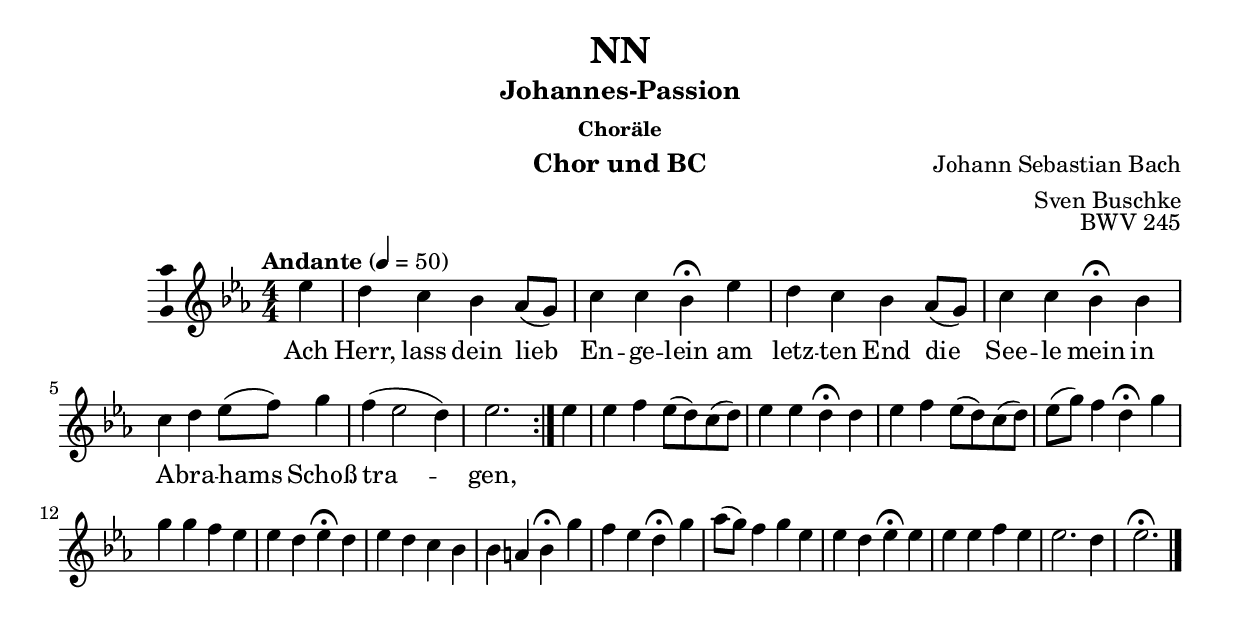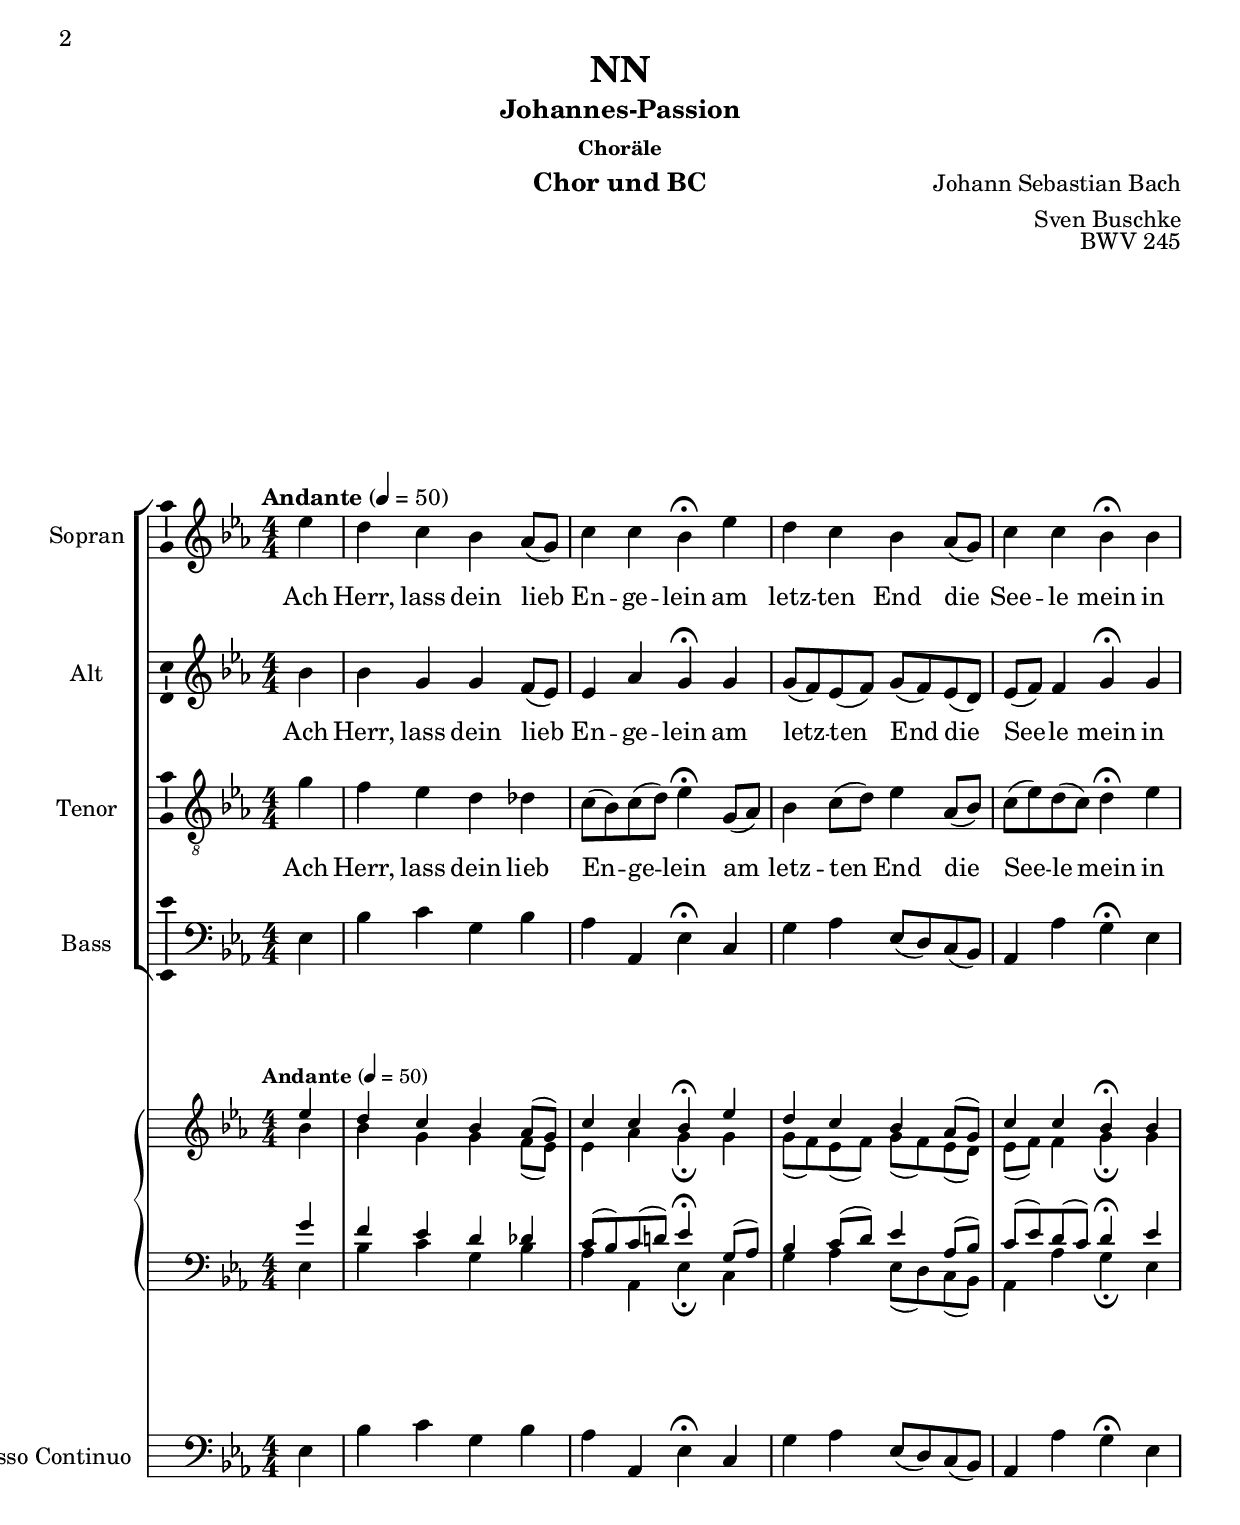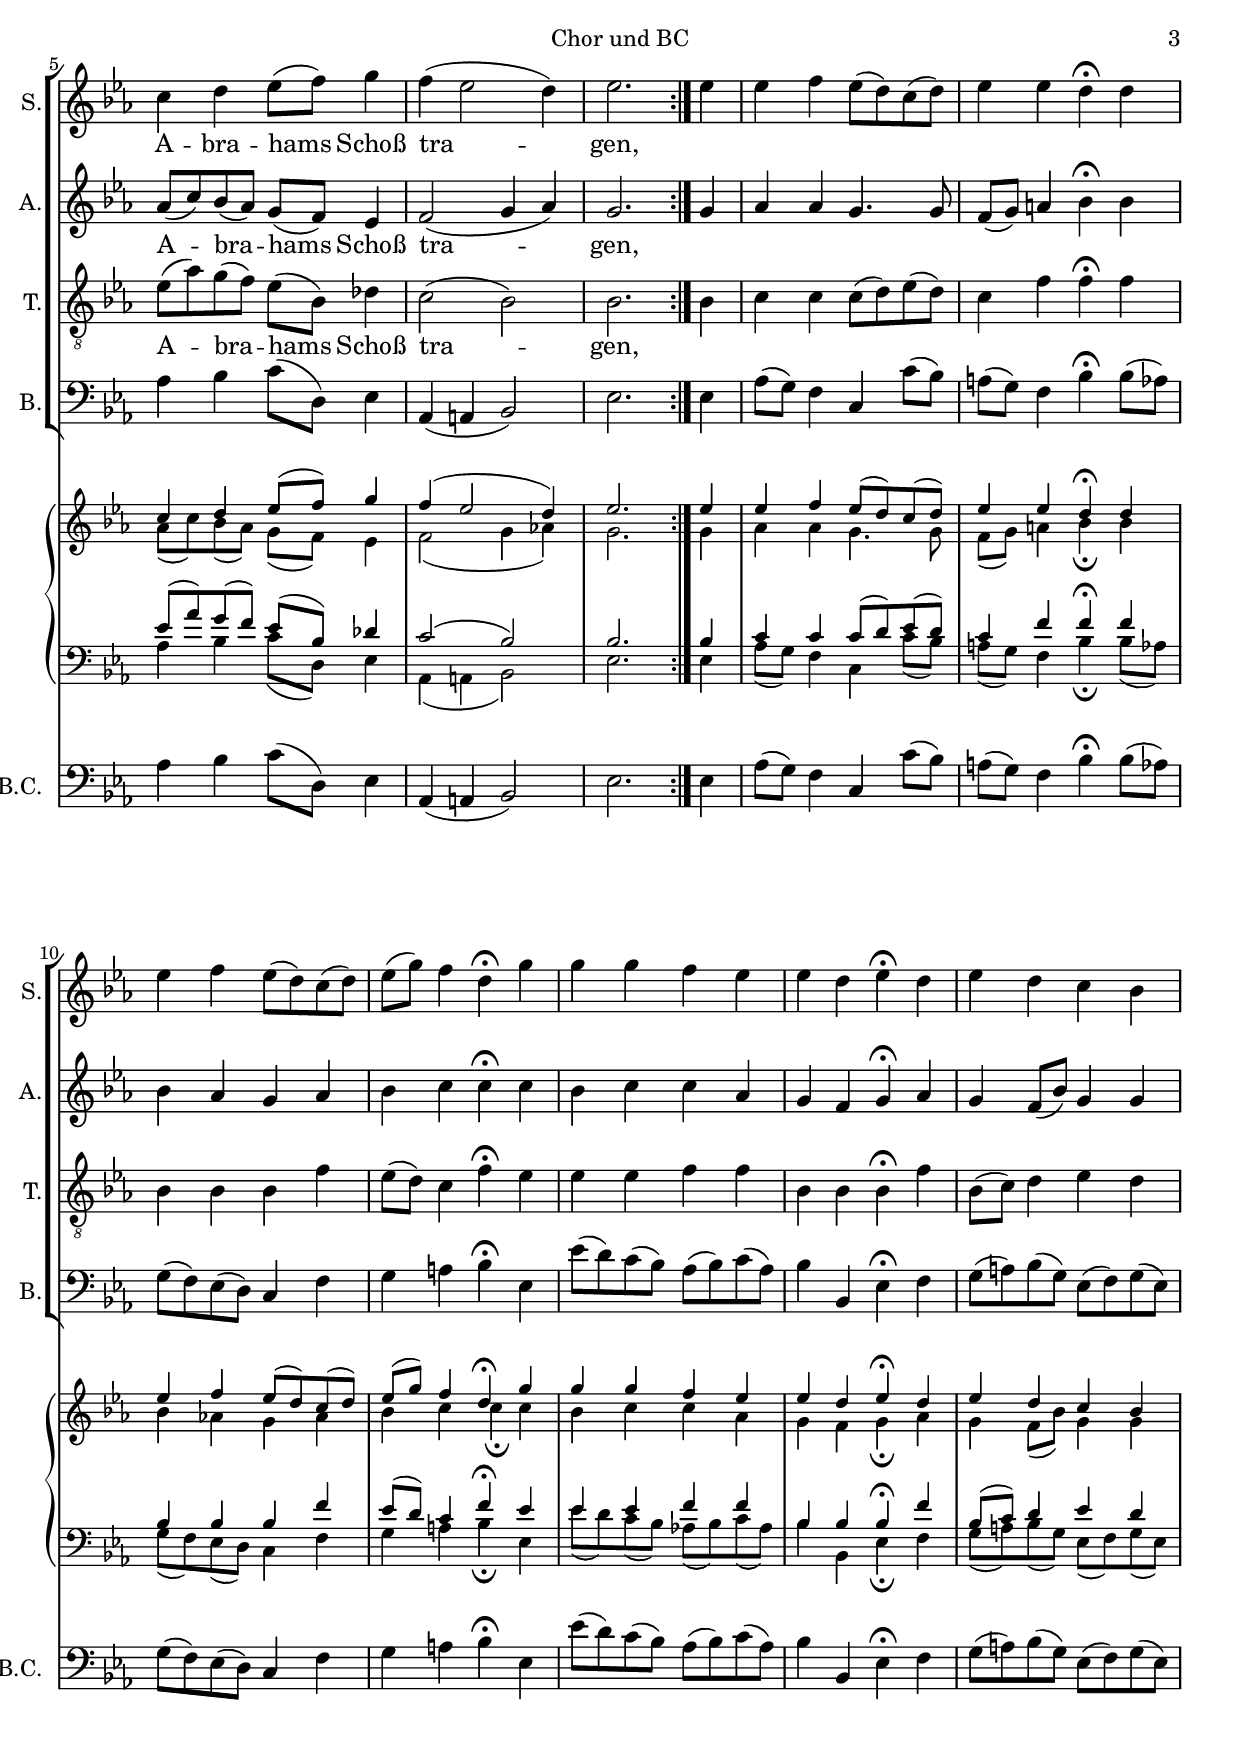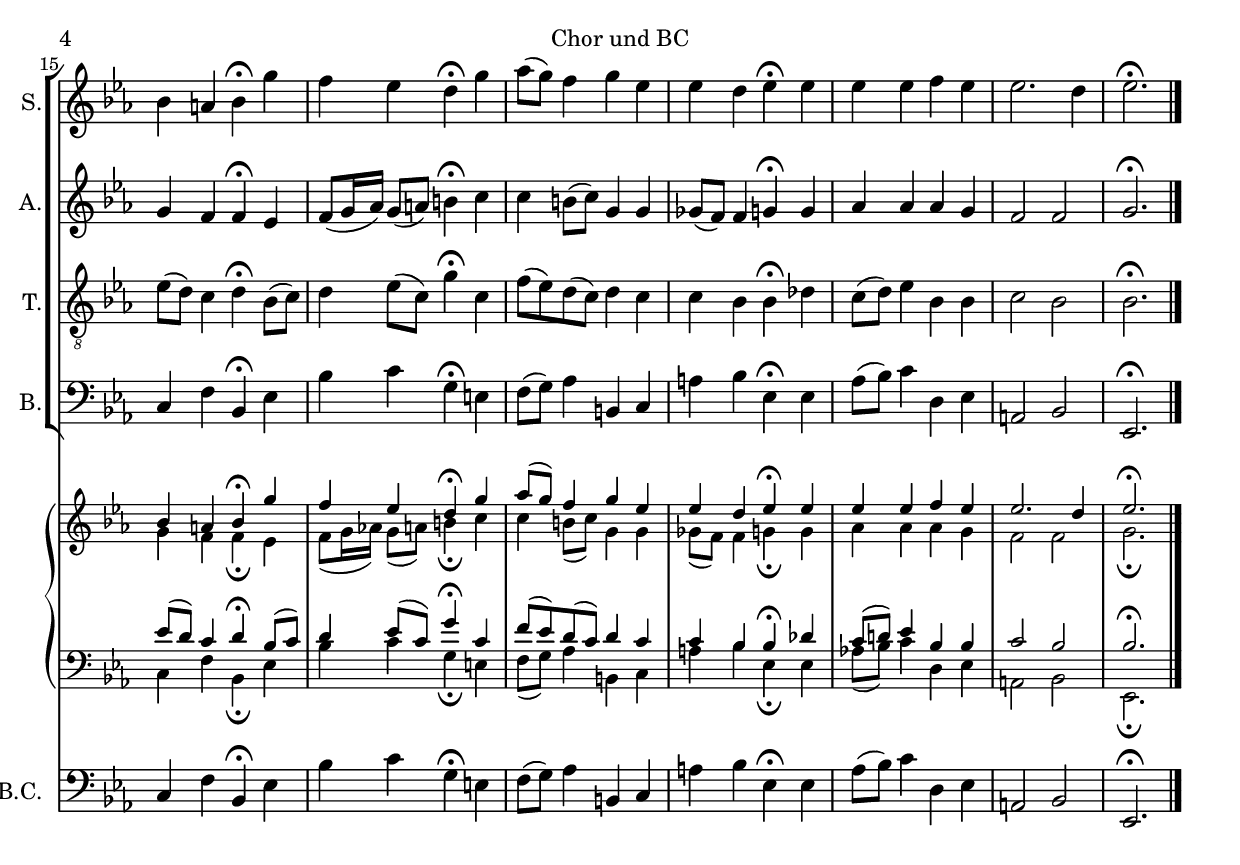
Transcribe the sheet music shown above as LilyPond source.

\version "2.24.3"
\language "english"

\header {
  dedication = ""
  title = "NN"
  subtitle = "Johannes-Passion"
  subsubtitle = "Choräle"
  instrument = "Chor und BC"
  composer = "Johann Sebastian Bach"
  arranger = "Sven Buschke"
  poet = ""
  meter = ""
  piece = ""
  opus = "BWV 245"
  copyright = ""
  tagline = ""
}

\paper {
  #(set-paper-size "a4")
}

global = {
  \key c \major
  \numericTimeSignature
  \time 4/4
  \tempo "Andante" 4=50
}

scoreAChordNames = \chordmode {
  \global
  \germanChords
  % Chords follow here.
  
}

scoreAMelody = \relative c'' {
  \global
  % Music follows here.
  
}

scoreAVerse = \lyricmode {
  % Lyrics follow here.
  
}

\bookpart {
  \score {
    <<
      \new ChordNames \scoreAChordNames
      \new Staff \with {
        \consists "Ambitus_engraver"
      } { \scoreAMelody }
      \addlyrics { \scoreAVerse }
    >>
    \layout { }
    \midi { }
  }
}

scoreBSoprano = \relative c'' {
  \global
  % Music follows here.
  
}

scoreBAlto = \relative c' {
  \global
  % Music follows here.
  
}

scoreBTenor = \relative c' {
  \global
  % Music follows here.
  
}

scoreBBass = \relative c {
  \global
  % Music follows here.
  
}

scoreBVerse = \lyricmode {
  % Lyrics follow here.
  
}

scoreBPianoReduction = \new PianoStaff \with {
  fontSize = #-1
  \override StaffSymbol #'staff-space = #(magstep -1)
} <<
  \new Staff \with {
    \consists "Mark_engraver"
    \consists "Metronome_mark_engraver"
    \remove "Staff_performer"
  } {
    #(set-accidental-style 'piano)
    <<
      \scoreBSoprano \\
      \scoreBAlto
    >>
  }
  \new Staff \with {
    \remove "Staff_performer"
  } {
    \clef bass
    #(set-accidental-style 'piano)
    <<
      \scoreBTenor \\
      \scoreBBass
    >>
  }
>>

scoreBRehearsalMidi = #
(define-music-function
 (parser location name midiInstrument lyrics) (string? string? ly:music?)
 #{
   \unfoldRepeats <<
     \new Staff = "soprano" \new Voice = "soprano" { \scoreBSoprano }
     \new Staff = "alto" \new Voice = "alto" { \scoreBAlto }
     \new Staff = "tenor" \new Voice = "tenor" { \scoreBTenor }
     \new Staff = "bass" \new Voice = "bass" { \scoreBBass }
     \context Staff = $name {
       \set Score.midiMinimumVolume = #0.5
       \set Score.midiMaximumVolume = #0.5
       \set Score.tempoWholesPerMinute = #(ly:make-moment 50 4)
       \set Staff.midiMinimumVolume = #0.8
       \set Staff.midiMaximumVolume = #1.0
       \set Staff.midiInstrument = $midiInstrument
     }
     \new Lyrics \with {
       alignBelowContext = $name
     } \lyricsto $name $lyrics
   >>
 #})

scoreBBcMusic = \relative c {
  \global
  % Music follows here.
  
}

scoreBBcFigures = \figuremode {
  \global
  \override Staff.BassFigureAlignmentPositioning #'direction = #DOWN
  % Figures follow here.
  
}

scoreBChordNames = \chordmode {
  \global
  \germanChords
  % Chords follow here.
  
}

scoreBChoirPart = <<
  \new ChoirStaff <<
    \new Staff \with {
      midiInstrument = "choir aahs"
      instrumentName = "Sopran"
      shortInstrumentName = "S."
      \consists "Ambitus_engraver"
    } \new Voice = "soprano" \scoreBSoprano
    \new Lyrics \with {
      \override VerticalAxisGroup #'staff-affinity = #CENTER
    } \lyricsto "soprano" \scoreBVerse
    \new Staff \with {
      midiInstrument = "choir aahs"
      instrumentName = "Alt"
      shortInstrumentName = "A."
      \consists "Ambitus_engraver"
    } \new Voice = "alto" \scoreBAlto
    \new Lyrics \with {
      \override VerticalAxisGroup #'staff-affinity = #CENTER
    } \lyricsto "alto" \scoreBVerse
    \new Staff \with {
      midiInstrument = "choir aahs"
      instrumentName = "Tenor"
      shortInstrumentName = "T."
      \consists "Ambitus_engraver"
    } {
      \clef "treble_8"
      \new Voice = "tenor" \scoreBTenor
    }
    \new Lyrics \with {
      \override VerticalAxisGroup #'staff-affinity = #CENTER
    } \lyricsto "tenor" \scoreBVerse
    \new Staff \with {
      midiInstrument = "choir aahs"
      instrumentName = "Bass"
      shortInstrumentName = "B."
      \consists "Ambitus_engraver"
    } {
      \clef bass
      \new Voice = "bass" \scoreBBass
    }
  >>
  \scoreBPianoReduction
>>

scoreBBassoContinuoPart = <<
  \new Staff \with {
    instrumentName = "Basso Continuo"
    shortInstrumentName = "B.C."
    midiInstrument = "cello"
  } { \clef bass \scoreBBcMusic }
  \new FiguredBass \scoreBBcFigures
>>

scoreBChordsPart = \new ChordNames \scoreBChordNames

\bookpart {
  \score {
    <<
      \scoreBChoirPart
      \scoreBBassoContinuoPart
      \scoreBChordsPart
    >>
    \layout { }
    \midi { }
  }
}

% Rehearsal MIDI files:
\book {
  \bookOutputSuffix "soprano"
  \score {
    \scoreBRehearsalMidi "soprano" "soprano sax" \scoreBVerse
    \midi { }
  }
}

\book {
  \bookOutputSuffix "alto"
  \score {
    \scoreBRehearsalMidi "alto" "soprano sax" \scoreBVerse
    \midi { }
  }
}

\book {
  \bookOutputSuffix "tenor"
  \score {
    \scoreBRehearsalMidi "tenor" "tenor sax" \scoreBVerse
    \midi { }
  }
}

\book {
  \bookOutputSuffix "bass"
  \score {
    \scoreBRehearsalMidi "bass" "tenor sax" \scoreBVerse
    \midi { }
  }
}


scoreCChordNames = \chordmode {
  \global
  \germanChords
  % Chords follow here.
  
}

scoreCMelody = \relative c'' {
  \global
  % Music follows here.
  
}

scoreCVerse = \lyricmode {
  % Lyrics follow here.
  
}

\bookpart {
  \score {
    <<
      \new ChordNames \scoreCChordNames
      \new Staff \with {
        \consists "Ambitus_engraver"
      } { \scoreCMelody }
      \addlyrics { \scoreCVerse }
    >>
    \layout { }
    \midi { }
  }
}

scoreDSoprano = \relative c'' {
  \global
  % Music follows here.
  
}

scoreDAlto = \relative c' {
  \global
  % Music follows here.
  
}

scoreDTenor = \relative c' {
  \global
  % Music follows here.
  
}

scoreDBass = \relative c {
  \global
  % Music follows here.
  
}

scoreDVerse = \lyricmode {
  % Lyrics follow here.
  
}

scoreDPianoReduction = \new PianoStaff \with {
  fontSize = #-1
  \override StaffSymbol #'staff-space = #(magstep -1)
} <<
  \new Staff \with {
    \consists "Mark_engraver"
    \consists "Metronome_mark_engraver"
    \remove "Staff_performer"
  } {
    #(set-accidental-style 'piano)
    <<
      \scoreDSoprano \\
      \scoreDAlto
    >>
  }
  \new Staff \with {
    \remove "Staff_performer"
  } {
    \clef bass
    #(set-accidental-style 'piano)
    <<
      \scoreDTenor \\
      \scoreDBass
    >>
  }
>>

scoreDRehearsalMidi = #
(define-music-function
 (parser location name midiInstrument lyrics) (string? string? ly:music?)
 #{
   \unfoldRepeats <<
     \new Staff = "soprano" \new Voice = "soprano" { \scoreDSoprano }
     \new Staff = "alto" \new Voice = "alto" { \scoreDAlto }
     \new Staff = "tenor" \new Voice = "tenor" { \scoreDTenor }
     \new Staff = "bass" \new Voice = "bass" { \scoreDBass }
     \context Staff = $name {
       \set Score.midiMinimumVolume = #0.5
       \set Score.midiMaximumVolume = #0.5
       \set Score.tempoWholesPerMinute = #(ly:make-moment 50 4)
       \set Staff.midiMinimumVolume = #0.8
       \set Staff.midiMaximumVolume = #1.0
       \set Staff.midiInstrument = $midiInstrument
     }
     \new Lyrics \with {
       alignBelowContext = $name
     } \lyricsto $name $lyrics
   >>
 #})

scoreDBcMusic = \relative c {
  \global
  % Music follows here.
  
}

scoreDBcFigures = \figuremode {
  \global
  \override Staff.BassFigureAlignmentPositioning #'direction = #DOWN
  % Figures follow here.
  
}

scoreDChordNames = \chordmode {
  \global
  \germanChords
  % Chords follow here.
  
}

scoreDChoirPart = <<
  \new ChoirStaff <<
    \new Staff \with {
      midiInstrument = "choir aahs"
      instrumentName = "Sopran"
      shortInstrumentName = "S."
      \consists "Ambitus_engraver"
    } \new Voice = "soprano" \scoreDSoprano
    \new Lyrics \with {
      \override VerticalAxisGroup #'staff-affinity = #CENTER
    } \lyricsto "soprano" \scoreDVerse
    \new Staff \with {
      midiInstrument = "choir aahs"
      instrumentName = "Alt"
      shortInstrumentName = "A."
      \consists "Ambitus_engraver"
    } \new Voice = "alto" \scoreDAlto
    \new Lyrics \with {
      \override VerticalAxisGroup #'staff-affinity = #CENTER
    } \lyricsto "alto" \scoreDVerse
    \new Staff \with {
      midiInstrument = "choir aahs"
      instrumentName = "Tenor"
      shortInstrumentName = "T."
      \consists "Ambitus_engraver"
    } {
      \clef "treble_8"
      \new Voice = "tenor" \scoreDTenor
    }
    \new Lyrics \with {
      \override VerticalAxisGroup #'staff-affinity = #CENTER
    } \lyricsto "tenor" \scoreDVerse
    \new Staff \with {
      midiInstrument = "choir aahs"
      instrumentName = "Bass"
      shortInstrumentName = "B."
      \consists "Ambitus_engraver"
    } {
      \clef bass
      \new Voice = "bass" \scoreDBass
    }
  >>
  \scoreDPianoReduction
>>

scoreDBassoContinuoPart = <<
  \new Staff \with {
    instrumentName = "Basso Continuo"
    shortInstrumentName = "B.C."
    midiInstrument = "cello"
  } { \clef bass \scoreDBcMusic }
  \new FiguredBass \scoreDBcFigures
>>

scoreDChordsPart = \new ChordNames \scoreDChordNames

\bookpart {
  \score {
    <<
      \scoreDChoirPart
      \scoreDBassoContinuoPart
      \scoreDChordsPart
    >>
    \layout { }
    \midi { }
  }
}

% Rehearsal MIDI files:
\book {
  \bookOutputSuffix "soprano"
  \score {
    \scoreDRehearsalMidi "soprano" "soprano sax" \scoreDVerse
    \midi { }
  }
}

\book {
  \bookOutputSuffix "alto"
  \score {
    \scoreDRehearsalMidi "alto" "soprano sax" \scoreDVerse
    \midi { }
  }
}

\book {
  \bookOutputSuffix "tenor"
  \score {
    \scoreDRehearsalMidi "tenor" "tenor sax" \scoreDVerse
    \midi { }
  }
}

\book {
  \bookOutputSuffix "bass"
  \score {
    \scoreDRehearsalMidi "bass" "tenor sax" \scoreDVerse
    \midi { }
  }
}


scoreEChordNames = \chordmode {
  \global
  \germanChords
  % Chords follow here.
  
}

scoreEMelody = \relative c'' {
  \global
  % Music follows here.
  
}

scoreEVerse = \lyricmode {
  % Lyrics follow here.
  
}

\bookpart {
  \score {
    <<
      \new ChordNames \scoreEChordNames
      \new Staff \with {
        \consists "Ambitus_engraver"
      } { \scoreEMelody }
      \addlyrics { \scoreEVerse }
    >>
    \layout { }
    \midi { }
  }
}

scoreFSoprano = \relative c'' {
  \global
  % Music follows here.
  
}

scoreFAlto = \relative c' {
  \global
  % Music follows here.
  
}

scoreFTenor = \relative c' {
  \global
  % Music follows here.
  
}

scoreFBass = \relative c {
  \global
  % Music follows here.
  
}

scoreFVerse = \lyricmode {
  % Lyrics follow here.
  
}

scoreFPianoReduction = \new PianoStaff \with {
  fontSize = #-1
  \override StaffSymbol #'staff-space = #(magstep -1)
} <<
  \new Staff \with {
    \consists "Mark_engraver"
    \consists "Metronome_mark_engraver"
    \remove "Staff_performer"
  } {
    #(set-accidental-style 'piano)
    <<
      \scoreFSoprano \\
      \scoreFAlto
    >>
  }
  \new Staff \with {
    \remove "Staff_performer"
  } {
    \clef bass
    #(set-accidental-style 'piano)
    <<
      \scoreFTenor \\
      \scoreFBass
    >>
  }
>>

scoreFRehearsalMidi = #
(define-music-function
 (parser location name midiInstrument lyrics) (string? string? ly:music?)
 #{
   \unfoldRepeats <<
     \new Staff = "soprano" \new Voice = "soprano" { \scoreFSoprano }
     \new Staff = "alto" \new Voice = "alto" { \scoreFAlto }
     \new Staff = "tenor" \new Voice = "tenor" { \scoreFTenor }
     \new Staff = "bass" \new Voice = "bass" { \scoreFBass }
     \context Staff = $name {
       \set Score.midiMinimumVolume = #0.5
       \set Score.midiMaximumVolume = #0.5
       \set Score.tempoWholesPerMinute = #(ly:make-moment 50 4)
       \set Staff.midiMinimumVolume = #0.8
       \set Staff.midiMaximumVolume = #1.0
       \set Staff.midiInstrument = $midiInstrument
     }
     \new Lyrics \with {
       alignBelowContext = $name
     } \lyricsto $name $lyrics
   >>
 #})

scoreFBcMusic = \relative c {
  \global
  % Music follows here.
  
}

scoreFBcFigures = \figuremode {
  \global
  \override Staff.BassFigureAlignmentPositioning #'direction = #DOWN
  % Figures follow here.
  
}

scoreFChordNames = \chordmode {
  \global
  \germanChords
  % Chords follow here.
  
}

scoreFChoirPart = <<
  \new ChoirStaff <<
    \new Staff \with {
      midiInstrument = "choir aahs"
      instrumentName = "Sopran"
      shortInstrumentName = "S."
      \consists "Ambitus_engraver"
    } \new Voice = "soprano" \scoreFSoprano
    \new Lyrics \with {
      \override VerticalAxisGroup #'staff-affinity = #CENTER
    } \lyricsto "soprano" \scoreFVerse
    \new Staff \with {
      midiInstrument = "choir aahs"
      instrumentName = "Alt"
      shortInstrumentName = "A."
      \consists "Ambitus_engraver"
    } \new Voice = "alto" \scoreFAlto
    \new Lyrics \with {
      \override VerticalAxisGroup #'staff-affinity = #CENTER
    } \lyricsto "alto" \scoreFVerse
    \new Staff \with {
      midiInstrument = "choir aahs"
      instrumentName = "Tenor"
      shortInstrumentName = "T."
      \consists "Ambitus_engraver"
    } {
      \clef "treble_8"
      \new Voice = "tenor" \scoreFTenor
    }
    \new Lyrics \with {
      \override VerticalAxisGroup #'staff-affinity = #CENTER
    } \lyricsto "tenor" \scoreFVerse
    \new Staff \with {
      midiInstrument = "choir aahs"
      instrumentName = "Bass"
      shortInstrumentName = "B."
      \consists "Ambitus_engraver"
    } {
      \clef bass
      \new Voice = "bass" \scoreFBass
    }
  >>
  \scoreFPianoReduction
>>

scoreFBassoContinuoPart = <<
  \new Staff \with {
    instrumentName = "Basso Continuo"
    shortInstrumentName = "B.C."
    midiInstrument = "cello"
  } { \clef bass \scoreFBcMusic }
  \new FiguredBass \scoreFBcFigures
>>

scoreFChordsPart = \new ChordNames \scoreFChordNames

\bookpart {
  \score {
    <<
      \scoreFChoirPart
      \scoreFBassoContinuoPart
      \scoreFChordsPart
    >>
    \layout { }
    \midi { }
  }
}

% Rehearsal MIDI files:
\book {
  \bookOutputSuffix "soprano"
  \score {
    \scoreFRehearsalMidi "soprano" "soprano sax" \scoreFVerse
    \midi { }
  }
}

\book {
  \bookOutputSuffix "alto"
  \score {
    \scoreFRehearsalMidi "alto" "soprano sax" \scoreFVerse
    \midi { }
  }
}

\book {
  \bookOutputSuffix "tenor"
  \score {
    \scoreFRehearsalMidi "tenor" "tenor sax" \scoreFVerse
    \midi { }
  }
}

\book {
  \bookOutputSuffix "bass"
  \score {
    \scoreFRehearsalMidi "bass" "tenor sax" \scoreFVerse
    \midi { }
  }
}


scoreGChordNames = \chordmode {
  \global
  \germanChords
  % Chords follow here.
  
}

scoreGMelody = \relative c'' {
  \global
  % Music follows here.
  
}

scoreGVerse = \lyricmode {
  % Lyrics follow here.
  
}

\bookpart {
  \score {
    <<
      \new ChordNames \scoreGChordNames
      \new Staff \with {
        \consists "Ambitus_engraver"
      } { \scoreGMelody }
      \addlyrics { \scoreGVerse }
    >>
    \layout { }
    \midi { }
  }
}

scoreHSoprano = \relative c'' {
  \global
  % Music follows here.
  
}

scoreHAlto = \relative c' {
  \global
  % Music follows here.
  
}

scoreHTenor = \relative c' {
  \global
  % Music follows here.
  
}

scoreHBass = \relative c {
  \global
  % Music follows here.
  
}

scoreHVerse = \lyricmode {
  % Lyrics follow here.
  
}

scoreHPianoReduction = \new PianoStaff \with {
  fontSize = #-1
  \override StaffSymbol #'staff-space = #(magstep -1)
} <<
  \new Staff \with {
    \consists "Mark_engraver"
    \consists "Metronome_mark_engraver"
    \remove "Staff_performer"
  } {
    #(set-accidental-style 'piano)
    <<
      \scoreHSoprano \\
      \scoreHAlto
    >>
  }
  \new Staff \with {
    \remove "Staff_performer"
  } {
    \clef bass
    #(set-accidental-style 'piano)
    <<
      \scoreHTenor \\
      \scoreHBass
    >>
  }
>>

scoreHRehearsalMidi = #
(define-music-function
 (parser location name midiInstrument lyrics) (string? string? ly:music?)
 #{
   \unfoldRepeats <<
     \new Staff = "soprano" \new Voice = "soprano" { \scoreHSoprano }
     \new Staff = "alto" \new Voice = "alto" { \scoreHAlto }
     \new Staff = "tenor" \new Voice = "tenor" { \scoreHTenor }
     \new Staff = "bass" \new Voice = "bass" { \scoreHBass }
     \context Staff = $name {
       \set Score.midiMinimumVolume = #0.5
       \set Score.midiMaximumVolume = #0.5
       \set Score.tempoWholesPerMinute = #(ly:make-moment 50 4)
       \set Staff.midiMinimumVolume = #0.8
       \set Staff.midiMaximumVolume = #1.0
       \set Staff.midiInstrument = $midiInstrument
     }
     \new Lyrics \with {
       alignBelowContext = $name
     } \lyricsto $name $lyrics
   >>
 #})

scoreHBcMusic = \relative c {
  \global
  % Music follows here.
  
}

scoreHBcFigures = \figuremode {
  \global
  \override Staff.BassFigureAlignmentPositioning #'direction = #DOWN
  % Figures follow here.
  
}

scoreHChordNames = \chordmode {
  \global
  \germanChords
  % Chords follow here.
  
}

scoreHChoirPart = <<
  \new ChoirStaff <<
    \new Staff \with {
      midiInstrument = "choir aahs"
      instrumentName = "Sopran"
      shortInstrumentName = "S."
      \consists "Ambitus_engraver"
    } \new Voice = "soprano" \scoreHSoprano
    \new Lyrics \with {
      \override VerticalAxisGroup #'staff-affinity = #CENTER
    } \lyricsto "soprano" \scoreHVerse
    \new Staff \with {
      midiInstrument = "choir aahs"
      instrumentName = "Alt"
      shortInstrumentName = "A."
      \consists "Ambitus_engraver"
    } \new Voice = "alto" \scoreHAlto
    \new Lyrics \with {
      \override VerticalAxisGroup #'staff-affinity = #CENTER
    } \lyricsto "alto" \scoreHVerse
    \new Staff \with {
      midiInstrument = "choir aahs"
      instrumentName = "Tenor"
      shortInstrumentName = "T."
      \consists "Ambitus_engraver"
    } {
      \clef "treble_8"
      \new Voice = "tenor" \scoreHTenor
    }
    \new Lyrics \with {
      \override VerticalAxisGroup #'staff-affinity = #CENTER
    } \lyricsto "tenor" \scoreHVerse
    \new Staff \with {
      midiInstrument = "choir aahs"
      instrumentName = "Bass"
      shortInstrumentName = "B."
      \consists "Ambitus_engraver"
    } {
      \clef bass
      \new Voice = "bass" \scoreHBass
    }
  >>
  \scoreHPianoReduction
>>

scoreHBassoContinuoPart = <<
  \new Staff \with {
    instrumentName = "Basso Continuo"
    shortInstrumentName = "B.C."
    midiInstrument = "cello"
  } { \clef bass \scoreHBcMusic }
  \new FiguredBass \scoreHBcFigures
>>

scoreHChordsPart = \new ChordNames \scoreHChordNames

\bookpart {
  \score {
    <<
      \scoreHChoirPart
      \scoreHBassoContinuoPart
      \scoreHChordsPart
    >>
    \layout { }
    \midi { }
  }
}

% Rehearsal MIDI files:
\book {
  \bookOutputSuffix "soprano"
  \score {
    \scoreHRehearsalMidi "soprano" "soprano sax" \scoreHVerse
    \midi { }
  }
}

\book {
  \bookOutputSuffix "alto"
  \score {
    \scoreHRehearsalMidi "alto" "soprano sax" \scoreHVerse
    \midi { }
  }
}

\book {
  \bookOutputSuffix "tenor"
  \score {
    \scoreHRehearsalMidi "tenor" "tenor sax" \scoreHVerse
    \midi { }
  }
}

\book {
  \bookOutputSuffix "bass"
  \score {
    \scoreHRehearsalMidi "bass" "tenor sax" \scoreHVerse
    \midi { }
  }
}


scoreIChordNames = \chordmode {
  \global
  \germanChords
  % Chords follow here.
  
}

scoreIMelody = \relative c'' {
  \global
  % Music follows here.
  
}

scoreIVerse = \lyricmode {
  % Lyrics follow here.
  
}

\bookpart {
  \score {
    <<
      \new ChordNames \scoreIChordNames
      \new Staff \with {
        \consists "Ambitus_engraver"
      } { \scoreIMelody }
      \addlyrics { \scoreIVerse }
    >>
    \layout { }
    \midi { }
  }
}

scoreJSoprano = \relative c'' {
  \global
  % Music follows here.
  
}

scoreJAlto = \relative c' {
  \global
  % Music follows here.
  
}

scoreJTenor = \relative c' {
  \global
  % Music follows here.
  
}

scoreJBass = \relative c {
  \global
  % Music follows here.
  
}

scoreJVerse = \lyricmode {
  % Lyrics follow here.
  
}

scoreJPianoReduction = \new PianoStaff \with {
  fontSize = #-1
  \override StaffSymbol #'staff-space = #(magstep -1)
} <<
  \new Staff \with {
    \consists "Mark_engraver"
    \consists "Metronome_mark_engraver"
    \remove "Staff_performer"
  } {
    #(set-accidental-style 'piano)
    <<
      \scoreJSoprano \\
      \scoreJAlto
    >>
  }
  \new Staff \with {
    \remove "Staff_performer"
  } {
    \clef bass
    #(set-accidental-style 'piano)
    <<
      \scoreJTenor \\
      \scoreJBass
    >>
  }
>>

scoreJRehearsalMidi = #
(define-music-function
 (parser location name midiInstrument lyrics) (string? string? ly:music?)
 #{
   \unfoldRepeats <<
     \new Staff = "soprano" \new Voice = "soprano" { \scoreJSoprano }
     \new Staff = "alto" \new Voice = "alto" { \scoreJAlto }
     \new Staff = "tenor" \new Voice = "tenor" { \scoreJTenor }
     \new Staff = "bass" \new Voice = "bass" { \scoreJBass }
     \context Staff = $name {
       \set Score.midiMinimumVolume = #0.5
       \set Score.midiMaximumVolume = #0.5
       \set Score.tempoWholesPerMinute = #(ly:make-moment 50 4)
       \set Staff.midiMinimumVolume = #0.8
       \set Staff.midiMaximumVolume = #1.0
       \set Staff.midiInstrument = $midiInstrument
     }
     \new Lyrics \with {
       alignBelowContext = $name
     } \lyricsto $name $lyrics
   >>
 #})

scoreJBcMusic = \relative c {
  \global
  % Music follows here.
  
}

scoreJBcFigures = \figuremode {
  \global
  \override Staff.BassFigureAlignmentPositioning #'direction = #DOWN
  % Figures follow here.
  
}

scoreJChordNames = \chordmode {
  \global
  \germanChords
  % Chords follow here.
  
}

scoreJChoirPart = <<
  \new ChoirStaff <<
    \new Staff \with {
      midiInstrument = "choir aahs"
      instrumentName = "Sopran"
      shortInstrumentName = "S."
      \consists "Ambitus_engraver"
    } \new Voice = "soprano" \scoreJSoprano
    \new Lyrics \with {
      \override VerticalAxisGroup #'staff-affinity = #CENTER
    } \lyricsto "soprano" \scoreJVerse
    \new Staff \with {
      midiInstrument = "choir aahs"
      instrumentName = "Alt"
      shortInstrumentName = "A."
      \consists "Ambitus_engraver"
    } \new Voice = "alto" \scoreJAlto
    \new Lyrics \with {
      \override VerticalAxisGroup #'staff-affinity = #CENTER
    } \lyricsto "alto" \scoreJVerse
    \new Staff \with {
      midiInstrument = "choir aahs"
      instrumentName = "Tenor"
      shortInstrumentName = "T."
      \consists "Ambitus_engraver"
    } {
      \clef "treble_8"
      \new Voice = "tenor" \scoreJTenor
    }
    \new Lyrics \with {
      \override VerticalAxisGroup #'staff-affinity = #CENTER
    } \lyricsto "tenor" \scoreJVerse
    \new Staff \with {
      midiInstrument = "choir aahs"
      instrumentName = "Bass"
      shortInstrumentName = "B."
      \consists "Ambitus_engraver"
    } {
      \clef bass
      \new Voice = "bass" \scoreJBass
    }
  >>
  \scoreJPianoReduction
>>

scoreJBassoContinuoPart = <<
  \new Staff \with {
    instrumentName = "Basso Continuo"
    shortInstrumentName = "B.C."
    midiInstrument = "cello"
  } { \clef bass \scoreJBcMusic }
  \new FiguredBass \scoreJBcFigures
>>

scoreJChordsPart = \new ChordNames \scoreJChordNames

\bookpart {
  \score {
    <<
      \scoreJChoirPart
      \scoreJBassoContinuoPart
      \scoreJChordsPart
    >>
    \layout { }
    \midi { }
  }
}

% Rehearsal MIDI files:
\book {
  \bookOutputSuffix "soprano"
  \score {
    \scoreJRehearsalMidi "soprano" "soprano sax" \scoreJVerse
    \midi { }
  }
}

\book {
  \bookOutputSuffix "alto"
  \score {
    \scoreJRehearsalMidi "alto" "soprano sax" \scoreJVerse
    \midi { }
  }
}

\book {
  \bookOutputSuffix "tenor"
  \score {
    \scoreJRehearsalMidi "tenor" "tenor sax" \scoreJVerse
    \midi { }
  }
}

\book {
  \bookOutputSuffix "bass"
  \score {
    \scoreJRehearsalMidi "bass" "tenor sax" \scoreJVerse
    \midi { }
  }
}


scoreKChordNames = \chordmode {
  \global
  \germanChords
  % Chords follow here.
  
}

scoreKMelody = \relative c'' {
  \global
  % Music follows here.
  
}

scoreKVerse = \lyricmode {
  % Lyrics follow here.
  
}

\bookpart {
  \score {
    <<
      \new ChordNames \scoreKChordNames
      \new Staff \with {
        \consists "Ambitus_engraver"
      } { \scoreKMelody }
      \addlyrics { \scoreKVerse }
    >>
    \layout { }
    \midi { }
  }
}

scoreLSoprano = \relative c'' {
  \global
  % Music follows here.
  
}

scoreLAlto = \relative c' {
  \global
  % Music follows here.
  
}

scoreLTenor = \relative c' {
  \global
  % Music follows here.
  
}

scoreLBass = \relative c {
  \global
  % Music follows here.
  
}

scoreLVerse = \lyricmode {
  % Lyrics follow here.
  
}

scoreLPianoReduction = \new PianoStaff \with {
  fontSize = #-1
  \override StaffSymbol #'staff-space = #(magstep -1)
} <<
  \new Staff \with {
    \consists "Mark_engraver"
    \consists "Metronome_mark_engraver"
    \remove "Staff_performer"
  } {
    #(set-accidental-style 'piano)
    <<
      \scoreLSoprano \\
      \scoreLAlto
    >>
  }
  \new Staff \with {
    \remove "Staff_performer"
  } {
    \clef bass
    #(set-accidental-style 'piano)
    <<
      \scoreLTenor \\
      \scoreLBass
    >>
  }
>>

scoreLRehearsalMidi = #
(define-music-function
 (parser location name midiInstrument lyrics) (string? string? ly:music?)
 #{
   \unfoldRepeats <<
     \new Staff = "soprano" \new Voice = "soprano" { \scoreLSoprano }
     \new Staff = "alto" \new Voice = "alto" { \scoreLAlto }
     \new Staff = "tenor" \new Voice = "tenor" { \scoreLTenor }
     \new Staff = "bass" \new Voice = "bass" { \scoreLBass }
     \context Staff = $name {
       \set Score.midiMinimumVolume = #0.5
       \set Score.midiMaximumVolume = #0.5
       \set Score.tempoWholesPerMinute = #(ly:make-moment 50 4)
       \set Staff.midiMinimumVolume = #0.8
       \set Staff.midiMaximumVolume = #1.0
       \set Staff.midiInstrument = $midiInstrument
     }
     \new Lyrics \with {
       alignBelowContext = $name
     } \lyricsto $name $lyrics
   >>
 #})

scoreLBcMusic = \relative c {
  \global
  % Music follows here.
  
}

scoreLBcFigures = \figuremode {
  \global
  \override Staff.BassFigureAlignmentPositioning #'direction = #DOWN
  % Figures follow here.
  
}

scoreLChordNames = \chordmode {
  \global
  \germanChords
  % Chords follow here.
  
}

scoreLChoirPart = <<
  \new ChoirStaff <<
    \new Staff \with {
      midiInstrument = "choir aahs"
      instrumentName = "Sopran"
      shortInstrumentName = "S."
      \consists "Ambitus_engraver"
    } \new Voice = "soprano" \scoreLSoprano
    \new Lyrics \with {
      \override VerticalAxisGroup #'staff-affinity = #CENTER
    } \lyricsto "soprano" \scoreLVerse
    \new Staff \with {
      midiInstrument = "choir aahs"
      instrumentName = "Alt"
      shortInstrumentName = "A."
      \consists "Ambitus_engraver"
    } \new Voice = "alto" \scoreLAlto
    \new Lyrics \with {
      \override VerticalAxisGroup #'staff-affinity = #CENTER
    } \lyricsto "alto" \scoreLVerse
    \new Staff \with {
      midiInstrument = "choir aahs"
      instrumentName = "Tenor"
      shortInstrumentName = "T."
      \consists "Ambitus_engraver"
    } {
      \clef "treble_8"
      \new Voice = "tenor" \scoreLTenor
    }
    \new Lyrics \with {
      \override VerticalAxisGroup #'staff-affinity = #CENTER
    } \lyricsto "tenor" \scoreLVerse
    \new Staff \with {
      midiInstrument = "choir aahs"
      instrumentName = "Bass"
      shortInstrumentName = "B."
      \consists "Ambitus_engraver"
    } {
      \clef bass
      \new Voice = "bass" \scoreLBass
    }
  >>
  \scoreLPianoReduction
>>

scoreLBassoContinuoPart = <<
  \new Staff \with {
    instrumentName = "Basso Continuo"
    shortInstrumentName = "B.C."
    midiInstrument = "cello"
  } { \clef bass \scoreLBcMusic }
  \new FiguredBass \scoreLBcFigures
>>

scoreLChordsPart = \new ChordNames \scoreLChordNames

\bookpart {
  \score {
    <<
      \scoreLChoirPart
      \scoreLBassoContinuoPart
      \scoreLChordsPart
    >>
    \layout { }
    \midi { }
  }
}

% Rehearsal MIDI files:
\book {
  \bookOutputSuffix "soprano"
  \score {
    \scoreLRehearsalMidi "soprano" "soprano sax" \scoreLVerse
    \midi { }
  }
}

\book {
  \bookOutputSuffix "alto"
  \score {
    \scoreLRehearsalMidi "alto" "soprano sax" \scoreLVerse
    \midi { }
  }
}

\book {
  \bookOutputSuffix "tenor"
  \score {
    \scoreLRehearsalMidi "tenor" "tenor sax" \scoreLVerse
    \midi { }
  }
}

\book {
  \bookOutputSuffix "bass"
  \score {
    \scoreLRehearsalMidi "bass" "tenor sax" \scoreLVerse
    \midi { }
  }
}


scoreMChordNames = \chordmode {
  \global
  \germanChords
  % Chords follow here.
  
}

scoreMMelody = \relative c'' {
  \global
  % Music follows here.
  
}

scoreMVerse = \lyricmode {
  % Lyrics follow here.
  
}

\bookpart {
  \score {
    <<
      \new ChordNames \scoreMChordNames
      \new Staff \with {
        \consists "Ambitus_engraver"
      } { \scoreMMelody }
      \addlyrics { \scoreMVerse }
    >>
    \layout { }
    \midi { }
  }
}

scoreNSoprano = \relative c'' {
  \global
  % Music follows here.
  
}

scoreNAlto = \relative c' {
  \global
  % Music follows here.
  
}

scoreNTenor = \relative c' {
  \global
  % Music follows here.
  
}

scoreNBass = \relative c {
  \global
  % Music follows here.
  
}

scoreNVerse = \lyricmode {
  % Lyrics follow here.
  
}

scoreNPianoReduction = \new PianoStaff \with {
  fontSize = #-1
  \override StaffSymbol #'staff-space = #(magstep -1)
} <<
  \new Staff \with {
    \consists "Mark_engraver"
    \consists "Metronome_mark_engraver"
    \remove "Staff_performer"
  } {
    #(set-accidental-style 'piano)
    <<
      \scoreNSoprano \\
      \scoreNAlto
    >>
  }
  \new Staff \with {
    \remove "Staff_performer"
  } {
    \clef bass
    #(set-accidental-style 'piano)
    <<
      \scoreNTenor \\
      \scoreNBass
    >>
  }
>>

scoreNRehearsalMidi = #
(define-music-function
 (parser location name midiInstrument lyrics) (string? string? ly:music?)
 #{
   \unfoldRepeats <<
     \new Staff = "soprano" \new Voice = "soprano" { \scoreNSoprano }
     \new Staff = "alto" \new Voice = "alto" { \scoreNAlto }
     \new Staff = "tenor" \new Voice = "tenor" { \scoreNTenor }
     \new Staff = "bass" \new Voice = "bass" { \scoreNBass }
     \context Staff = $name {
       \set Score.midiMinimumVolume = #0.5
       \set Score.midiMaximumVolume = #0.5
       \set Score.tempoWholesPerMinute = #(ly:make-moment 50 4)
       \set Staff.midiMinimumVolume = #0.8
       \set Staff.midiMaximumVolume = #1.0
       \set Staff.midiInstrument = $midiInstrument
     }
     \new Lyrics \with {
       alignBelowContext = $name
     } \lyricsto $name $lyrics
   >>
 #})

scoreNBcMusic = \relative c {
  \global
  % Music follows here.
  
}

scoreNBcFigures = \figuremode {
  \global
  \override Staff.BassFigureAlignmentPositioning #'direction = #DOWN
  % Figures follow here.
  
}

scoreNChordNames = \chordmode {
  \global
  \germanChords
  % Chords follow here.
  
}

scoreNChoirPart = <<
  \new ChoirStaff <<
    \new Staff \with {
      midiInstrument = "choir aahs"
      instrumentName = "Sopran"
      shortInstrumentName = "S."
      \consists "Ambitus_engraver"
    } \new Voice = "soprano" \scoreNSoprano
    \new Lyrics \with {
      \override VerticalAxisGroup #'staff-affinity = #CENTER
    } \lyricsto "soprano" \scoreNVerse
    \new Staff \with {
      midiInstrument = "choir aahs"
      instrumentName = "Alt"
      shortInstrumentName = "A."
      \consists "Ambitus_engraver"
    } \new Voice = "alto" \scoreNAlto
    \new Lyrics \with {
      \override VerticalAxisGroup #'staff-affinity = #CENTER
    } \lyricsto "alto" \scoreNVerse
    \new Staff \with {
      midiInstrument = "choir aahs"
      instrumentName = "Tenor"
      shortInstrumentName = "T."
      \consists "Ambitus_engraver"
    } {
      \clef "treble_8"
      \new Voice = "tenor" \scoreNTenor
    }
    \new Lyrics \with {
      \override VerticalAxisGroup #'staff-affinity = #CENTER
    } \lyricsto "tenor" \scoreNVerse
    \new Staff \with {
      midiInstrument = "choir aahs"
      instrumentName = "Bass"
      shortInstrumentName = "B."
      \consists "Ambitus_engraver"
    } {
      \clef bass
      \new Voice = "bass" \scoreNBass
    }
  >>
  \scoreNPianoReduction
>>

scoreNBassoContinuoPart = <<
  \new Staff \with {
    instrumentName = "Basso Continuo"
    shortInstrumentName = "B.C."
    midiInstrument = "cello"
  } { \clef bass \scoreNBcMusic }
  \new FiguredBass \scoreNBcFigures
>>

scoreNChordsPart = \new ChordNames \scoreNChordNames

\bookpart {
  \score {
    <<
      \scoreNChoirPart
      \scoreNBassoContinuoPart
      \scoreNChordsPart
    >>
    \layout { }
    \midi { }
  }
}

% Rehearsal MIDI files:
\book {
  \bookOutputSuffix "soprano"
  \score {
    \scoreNRehearsalMidi "soprano" "soprano sax" \scoreNVerse
    \midi { }
  }
}

\book {
  \bookOutputSuffix "alto"
  \score {
    \scoreNRehearsalMidi "alto" "soprano sax" \scoreNVerse
    \midi { }
  }
}

\book {
  \bookOutputSuffix "tenor"
  \score {
    \scoreNRehearsalMidi "tenor" "tenor sax" \scoreNVerse
    \midi { }
  }
}

\book {
  \bookOutputSuffix "bass"
  \score {
    \scoreNRehearsalMidi "bass" "tenor sax" \scoreNVerse
    \midi { }
  }
}


scoreOChordNames = \chordmode {
  \global
  \germanChords
  % Chords follow here.
  
}

scoreOMelody = \relative c'' {
  \global
  % Music follows here.
  
}

scoreOVerse = \lyricmode {
  % Lyrics follow here.
  
}

\bookpart {
  \score {
    <<
      \new ChordNames \scoreOChordNames
      \new Staff \with {
        \consists "Ambitus_engraver"
      } { \scoreOMelody }
      \addlyrics { \scoreOVerse }
    >>
    \layout { }
    \midi { }
  }
}

scorePSoprano = \relative c'' {
  \global
  % Music follows here.
  
}

scorePAlto = \relative c' {
  \global
  % Music follows here.
  
}

scorePTenor = \relative c' {
  \global
  % Music follows here.
  
}

scorePBass = \relative c {
  \global
  % Music follows here.
  
}

scorePVerse = \lyricmode {
  % Lyrics follow here.
  
}

scorePPianoReduction = \new PianoStaff \with {
  fontSize = #-1
  \override StaffSymbol #'staff-space = #(magstep -1)
} <<
  \new Staff \with {
    \consists "Mark_engraver"
    \consists "Metronome_mark_engraver"
    \remove "Staff_performer"
  } {
    #(set-accidental-style 'piano)
    <<
      \scorePSoprano \\
      \scorePAlto
    >>
  }
  \new Staff \with {
    \remove "Staff_performer"
  } {
    \clef bass
    #(set-accidental-style 'piano)
    <<
      \scorePTenor \\
      \scorePBass
    >>
  }
>>

scorePRehearsalMidi = #
(define-music-function
 (parser location name midiInstrument lyrics) (string? string? ly:music?)
 #{
   \unfoldRepeats <<
     \new Staff = "soprano" \new Voice = "soprano" { \scorePSoprano }
     \new Staff = "alto" \new Voice = "alto" { \scorePAlto }
     \new Staff = "tenor" \new Voice = "tenor" { \scorePTenor }
     \new Staff = "bass" \new Voice = "bass" { \scorePBass }
     \context Staff = $name {
       \set Score.midiMinimumVolume = #0.5
       \set Score.midiMaximumVolume = #0.5
       \set Score.tempoWholesPerMinute = #(ly:make-moment 50 4)
       \set Staff.midiMinimumVolume = #0.8
       \set Staff.midiMaximumVolume = #1.0
       \set Staff.midiInstrument = $midiInstrument
     }
     \new Lyrics \with {
       alignBelowContext = $name
     } \lyricsto $name $lyrics
   >>
 #})

scorePBcMusic = \relative c {
  \global
  % Music follows here.
  
}

scorePBcFigures = \figuremode {
  \global
  \override Staff.BassFigureAlignmentPositioning #'direction = #DOWN
  % Figures follow here.
  
}

scorePChordNames = \chordmode {
  \global
  \germanChords
  % Chords follow here.
  
}

scorePChoirPart = <<
  \new ChoirStaff <<
    \new Staff \with {
      midiInstrument = "choir aahs"
      instrumentName = "Sopran"
      shortInstrumentName = "S."
      \consists "Ambitus_engraver"
    } \new Voice = "soprano" \scorePSoprano
    \new Lyrics \with {
      \override VerticalAxisGroup #'staff-affinity = #CENTER
    } \lyricsto "soprano" \scorePVerse
    \new Staff \with {
      midiInstrument = "choir aahs"
      instrumentName = "Alt"
      shortInstrumentName = "A."
      \consists "Ambitus_engraver"
    } \new Voice = "alto" \scorePAlto
    \new Lyrics \with {
      \override VerticalAxisGroup #'staff-affinity = #CENTER
    } \lyricsto "alto" \scorePVerse
    \new Staff \with {
      midiInstrument = "choir aahs"
      instrumentName = "Tenor"
      shortInstrumentName = "T."
      \consists "Ambitus_engraver"
    } {
      \clef "treble_8"
      \new Voice = "tenor" \scorePTenor
    }
    \new Lyrics \with {
      \override VerticalAxisGroup #'staff-affinity = #CENTER
    } \lyricsto "tenor" \scorePVerse
    \new Staff \with {
      midiInstrument = "choir aahs"
      instrumentName = "Bass"
      shortInstrumentName = "B."
      \consists "Ambitus_engraver"
    } {
      \clef bass
      \new Voice = "bass" \scorePBass
    }
  >>
  \scorePPianoReduction
>>

scorePBassoContinuoPart = <<
  \new Staff \with {
    instrumentName = "Basso Continuo"
    shortInstrumentName = "B.C."
    midiInstrument = "cello"
  } { \clef bass \scorePBcMusic }
  \new FiguredBass \scorePBcFigures
>>

scorePChordsPart = \new ChordNames \scorePChordNames

\bookpart {
  \score {
    <<
      \scorePChoirPart
      \scorePBassoContinuoPart
      \scorePChordsPart
    >>
    \layout { }
    \midi { }
  }
}

% Rehearsal MIDI files:
\book {
  \bookOutputSuffix "soprano"
  \score {
    \scorePRehearsalMidi "soprano" "soprano sax" \scorePVerse
    \midi { }
  }
}

\book {
  \bookOutputSuffix "alto"
  \score {
    \scorePRehearsalMidi "alto" "soprano sax" \scorePVerse
    \midi { }
  }
}

\book {
  \bookOutputSuffix "tenor"
  \score {
    \scorePRehearsalMidi "tenor" "tenor sax" \scorePVerse
    \midi { }
  }
}

\book {
  \bookOutputSuffix "bass"
  \score {
    \scorePRehearsalMidi "bass" "tenor sax" \scorePVerse
    \midi { }
  }
}


scoreQChordNames = \chordmode {
  \global
  \germanChords
  % Chords follow here.
  
}

scoreQMelody = \relative c'' {
  \global
  % Music follows here.
  
}

scoreQVerse = \lyricmode {
  % Lyrics follow here.
  
}

\bookpart {
  \score {
    <<
      \new ChordNames \scoreQChordNames
      \new Staff \with {
        \consists "Ambitus_engraver"
      } { \scoreQMelody }
      \addlyrics { \scoreQVerse }
    >>
    \layout { }
    \midi { }
  }
}

scoreRSoprano = \relative c'' {
  \global
  % Music follows here.
  
}

scoreRAlto = \relative c' {
  \global
  % Music follows here.
  
}

scoreRTenor = \relative c' {
  \global
  % Music follows here.
  
}

scoreRBass = \relative c {
  \global
  % Music follows here.
  
}

scoreRVerse = \lyricmode {
  % Lyrics follow here.
  
}

scoreRPianoReduction = \new PianoStaff \with {
  fontSize = #-1
  \override StaffSymbol #'staff-space = #(magstep -1)
} <<
  \new Staff \with {
    \consists "Mark_engraver"
    \consists "Metronome_mark_engraver"
    \remove "Staff_performer"
  } {
    #(set-accidental-style 'piano)
    <<
      \scoreRSoprano \\
      \scoreRAlto
    >>
  }
  \new Staff \with {
    \remove "Staff_performer"
  } {
    \clef bass
    #(set-accidental-style 'piano)
    <<
      \scoreRTenor \\
      \scoreRBass
    >>
  }
>>

scoreRRehearsalMidi = #
(define-music-function
 (parser location name midiInstrument lyrics) (string? string? ly:music?)
 #{
   \unfoldRepeats <<
     \new Staff = "soprano" \new Voice = "soprano" { \scoreRSoprano }
     \new Staff = "alto" \new Voice = "alto" { \scoreRAlto }
     \new Staff = "tenor" \new Voice = "tenor" { \scoreRTenor }
     \new Staff = "bass" \new Voice = "bass" { \scoreRBass }
     \context Staff = $name {
       \set Score.midiMinimumVolume = #0.5
       \set Score.midiMaximumVolume = #0.5
       \set Score.tempoWholesPerMinute = #(ly:make-moment 50 4)
       \set Staff.midiMinimumVolume = #0.8
       \set Staff.midiMaximumVolume = #1.0
       \set Staff.midiInstrument = $midiInstrument
     }
     \new Lyrics \with {
       alignBelowContext = $name
     } \lyricsto $name $lyrics
   >>
 #})

scoreRBcMusic = \relative c {
  \global
  % Music follows here.
  
}

scoreRBcFigures = \figuremode {
  \global
  \override Staff.BassFigureAlignmentPositioning #'direction = #DOWN
  % Figures follow here.
  
}

scoreRChordNames = \chordmode {
  \global
  \germanChords
  % Chords follow here.
  
}

scoreRChoirPart = <<
  \new ChoirStaff <<
    \new Staff \with {
      midiInstrument = "choir aahs"
      instrumentName = "Sopran"
      shortInstrumentName = "S."
      \consists "Ambitus_engraver"
    } \new Voice = "soprano" \scoreRSoprano
    \new Lyrics \with {
      \override VerticalAxisGroup #'staff-affinity = #CENTER
    } \lyricsto "soprano" \scoreRVerse
    \new Staff \with {
      midiInstrument = "choir aahs"
      instrumentName = "Alt"
      shortInstrumentName = "A."
      \consists "Ambitus_engraver"
    } \new Voice = "alto" \scoreRAlto
    \new Lyrics \with {
      \override VerticalAxisGroup #'staff-affinity = #CENTER
    } \lyricsto "alto" \scoreRVerse
    \new Staff \with {
      midiInstrument = "choir aahs"
      instrumentName = "Tenor"
      shortInstrumentName = "T."
      \consists "Ambitus_engraver"
    } {
      \clef "treble_8"
      \new Voice = "tenor" \scoreRTenor
    }
    \new Lyrics \with {
      \override VerticalAxisGroup #'staff-affinity = #CENTER
    } \lyricsto "tenor" \scoreRVerse
    \new Staff \with {
      midiInstrument = "choir aahs"
      instrumentName = "Bass"
      shortInstrumentName = "B."
      \consists "Ambitus_engraver"
    } {
      \clef bass
      \new Voice = "bass" \scoreRBass
    }
  >>
  \scoreRPianoReduction
>>

scoreRBassoContinuoPart = <<
  \new Staff \with {
    instrumentName = "Basso Continuo"
    shortInstrumentName = "B.C."
    midiInstrument = "cello"
  } { \clef bass \scoreRBcMusic }
  \new FiguredBass \scoreRBcFigures
>>

scoreRChordsPart = \new ChordNames \scoreRChordNames

\bookpart {
  \score {
    <<
      \scoreRChoirPart
      \scoreRBassoContinuoPart
      \scoreRChordsPart
    >>
    \layout { }
    \midi { }
  }
}

% Rehearsal MIDI files:
\book {
  \bookOutputSuffix "soprano"
  \score {
    \scoreRRehearsalMidi "soprano" "soprano sax" \scoreRVerse
    \midi { }
  }
}

\book {
  \bookOutputSuffix "alto"
  \score {
    \scoreRRehearsalMidi "alto" "soprano sax" \scoreRVerse
    \midi { }
  }
}

\book {
  \bookOutputSuffix "tenor"
  \score {
    \scoreRRehearsalMidi "tenor" "tenor sax" \scoreRVerse
    \midi { }
  }
}

\book {
  \bookOutputSuffix "bass"
  \score {
    \scoreRRehearsalMidi "bass" "tenor sax" \scoreRVerse
    \midi { }
  }
}


scoreSChordNames = \chordmode {
  \global
  \germanChords
  % Chords follow here.
  
}

scoreSMelody = \relative c'' {
  \global
  % Music follows here.
  
}

scoreSVerse = \lyricmode {
  % Lyrics follow here.
  
}

\bookpart {
  \score {
    <<
      \new ChordNames \scoreSChordNames
      \new Staff \with {
        \consists "Ambitus_engraver"
      } { \scoreSMelody }
      \addlyrics { \scoreSVerse }
    >>
    \layout { }
    \midi { }
  }
}

scoreTSoprano = \relative c'' {
  \global
  % Music follows here.
  
}

scoreTAlto = \relative c' {
  \global
  % Music follows here.
  
}

scoreTTenor = \relative c' {
  \global
  % Music follows here.
  
}

scoreTBass = \relative c {
  \global
  % Music follows here.
  
}

scoreTVerse = \lyricmode {
  % Lyrics follow here.
  
}

scoreTPianoReduction = \new PianoStaff \with {
  fontSize = #-1
  \override StaffSymbol #'staff-space = #(magstep -1)
} <<
  \new Staff \with {
    \consists "Mark_engraver"
    \consists "Metronome_mark_engraver"
    \remove "Staff_performer"
  } {
    #(set-accidental-style 'piano)
    <<
      \scoreTSoprano \\
      \scoreTAlto
    >>
  }
  \new Staff \with {
    \remove "Staff_performer"
  } {
    \clef bass
    #(set-accidental-style 'piano)
    <<
      \scoreTTenor \\
      \scoreTBass
    >>
  }
>>

scoreTRehearsalMidi = #
(define-music-function
 (parser location name midiInstrument lyrics) (string? string? ly:music?)
 #{
   \unfoldRepeats <<
     \new Staff = "soprano" \new Voice = "soprano" { \scoreTSoprano }
     \new Staff = "alto" \new Voice = "alto" { \scoreTAlto }
     \new Staff = "tenor" \new Voice = "tenor" { \scoreTTenor }
     \new Staff = "bass" \new Voice = "bass" { \scoreTBass }
     \context Staff = $name {
       \set Score.midiMinimumVolume = #0.5
       \set Score.midiMaximumVolume = #0.5
       \set Score.tempoWholesPerMinute = #(ly:make-moment 50 4)
       \set Staff.midiMinimumVolume = #0.8
       \set Staff.midiMaximumVolume = #1.0
       \set Staff.midiInstrument = $midiInstrument
     }
     \new Lyrics \with {
       alignBelowContext = $name
     } \lyricsto $name $lyrics
   >>
 #})

scoreTBcMusic = \relative c {
  \global
  % Music follows here.
  
}

scoreTBcFigures = \figuremode {
  \global
  \override Staff.BassFigureAlignmentPositioning #'direction = #DOWN
  % Figures follow here.
  
}

scoreTChordNames = \chordmode {
  \global
  \germanChords
  % Chords follow here.
  
}

scoreTChoirPart = <<
  \new ChoirStaff <<
    \new Staff \with {
      midiInstrument = "choir aahs"
      instrumentName = "Sopran"
      shortInstrumentName = "S."
      \consists "Ambitus_engraver"
    } \new Voice = "soprano" \scoreTSoprano
    \new Lyrics \with {
      \override VerticalAxisGroup #'staff-affinity = #CENTER
    } \lyricsto "soprano" \scoreTVerse
    \new Staff \with {
      midiInstrument = "choir aahs"
      instrumentName = "Alt"
      shortInstrumentName = "A."
      \consists "Ambitus_engraver"
    } \new Voice = "alto" \scoreTAlto
    \new Lyrics \with {
      \override VerticalAxisGroup #'staff-affinity = #CENTER
    } \lyricsto "alto" \scoreTVerse
    \new Staff \with {
      midiInstrument = "choir aahs"
      instrumentName = "Tenor"
      shortInstrumentName = "T."
      \consists "Ambitus_engraver"
    } {
      \clef "treble_8"
      \new Voice = "tenor" \scoreTTenor
    }
    \new Lyrics \with {
      \override VerticalAxisGroup #'staff-affinity = #CENTER
    } \lyricsto "tenor" \scoreTVerse
    \new Staff \with {
      midiInstrument = "choir aahs"
      instrumentName = "Bass"
      shortInstrumentName = "B."
      \consists "Ambitus_engraver"
    } {
      \clef bass
      \new Voice = "bass" \scoreTBass
    }
  >>
  \scoreTPianoReduction
>>

scoreTBassoContinuoPart = <<
  \new Staff \with {
    instrumentName = "Basso Continuo"
    shortInstrumentName = "B.C."
    midiInstrument = "cello"
  } { \clef bass \scoreTBcMusic }
  \new FiguredBass \scoreTBcFigures
>>

scoreTChordsPart = \new ChordNames \scoreTChordNames

\bookpart {
  \score {
    <<
      \scoreTChoirPart
      \scoreTBassoContinuoPart
      \scoreTChordsPart
    >>
    \layout { }
    \midi { }
  }
}

% Rehearsal MIDI files:
\book {
  \bookOutputSuffix "soprano"
  \score {
    \scoreTRehearsalMidi "soprano" "soprano sax" \scoreTVerse
    \midi { }
  }
}

\book {
  \bookOutputSuffix "alto"
  \score {
    \scoreTRehearsalMidi "alto" "soprano sax" \scoreTVerse
    \midi { }
  }
}

\book {
  \bookOutputSuffix "tenor"
  \score {
    \scoreTRehearsalMidi "tenor" "tenor sax" \scoreTVerse
    \midi { }
  }
}

\book {
  \bookOutputSuffix "bass"
  \score {
    \scoreTRehearsalMidi "bass" "tenor sax" \scoreTVerse
    \midi { }
  }
}

%%%%%%%%%%%%%%%%%%%%%%%%%%%%%%%%%%
%
%%%%%%%%%%%%%%%%%%%%%%%%%%%%%%%%%%

globalU = {
  \key ef \major
  %   \numericTimeSignature
  \time 4/4
  \tempo "Andante" 4=50
}

scoreUChordNames = \chordmode {
  \global
  \germanChords
  % Chords follow here.
  
}

scoreUMelody = \relative c'' {
  \globalU
  % Music follows here.
  \repeat volta 2 {
    \partial 4
    ef4
    d c bf af8(g) c4 c bf\fermata
    ef d c bf af8(g) c4 c bf\fermata
    bf c d ef8(f) g4 f(ef2 d4) ef2.
  }
  \partial 4
  ef4
  ef f ef8(d) c(d) ef4 ef d\fermata
  d ef f ef8(d) c(d) ef(g) f4 d\fermata
  g g g f ef ef d ef\fermata
  d ef d c bf bf a bf\fermata
  g' f ef d\fermata
  g af8(g) f4 g ef ef d ef\fermata
  ef ef ef f ef ef2. d4 ef2.\fermata
  \bar "|."
}

scoreUVerse = \lyricmode {
  % Lyrics follow here.
  Ach Herr, lass dein lieb En -- ge -- lein
  am letz -- ten End die See -- le mein
  in A -- bra -- hams Schoß tra -- gen,
}

scoreUVerseB = \lyricmode {
  % Lyrics follow here.
  den Leib in sein'm Schlaf -- käm -- mer -- lein
  gar sanft, ohn ein -- ge Qual und Pein,
  ruhn bis am jüngs -- ten Ta -- ge.
  Als -- denn vom Tod er -- we -- cke mich,
  dass mei -- ne Au -- gen se -- hen dich
  in al -- ler Freud, o Got -- tes Sohn,
  mein Hei -- land und Ge -- na -- den -- thron,
  Herr Je -- su Christ, er -- hö -- re mich, er -- hö -- re mich,
  ich will dich prei -- sen e -- wig -- lich.
}

scoreUVerseC = \lyricmode {
  % Lyrics follow here.
}

% scoreUVerse = \lyricmode {
%   % Lyrics follow here.
%   
% }

\bookpart {
  \score {
    <<
      \new ChordNames \scoreUChordNames
      \new Staff \with {
        \consists "Ambitus_engraver"
      } { \scoreUMelody }
      \addlyrics { \scoreUVerse }
    >>
    \layout { }
    \midi { }
  }
}

%%%%%%%%%%%%%%%%%%%%%%%%%%%%%%%%%%
%
%%%%%%%%%%%%%%%%%%%%%%%%%%%%%%%%%%

globalV = \globalU

scoreVSoprano = \relative c'' {
  \globalV
  % Music follows here.
    \scoreUMelody
}

scoreVAlto = \relative c' {
  \globalV  
  % Music follows here.
  \repeat volta 2 {
    \partial 4
    bf'4
    bf g g f8(ef) ef4 af g\fermata
    g g8(f) ef(f) g(f) ef(d) ef(f) f4 g\fermata
    g af8(c) bf(af) g(f) ef4 f2(g4 af) g2.
  }
  \partial 4
  g4
  af af g4. g8
  f(g) a4 bf\fermata
  bf bf af g af bf c c\fermata
  c bf c c af g f g\fermata
  af g f8(bf) g4 g g f f\fermata
  ef f8(g16 af) g8(a) b4\fermata
  c c b8(c) g4 g gf8(f) f4 g\fermata
  g af af af g f2 f g2.\fermata  
}

scoreVTenor = \relative c' {
  \globalV
  % Music follows here.
  \repeat volta 2 {
    \partial 4
    g'4
    f ef d df c8(bf) c(d) ef4\fermata
    g,8(af) bf4 c8(d) ef4 af,8(bf) c(ef) d(c) d4\fermata
    ef ef8(af) g(f) ef(bf) df4 c2(bf) bf2.
  }
  \partial 4
  bf4
  c c c8(d) ef(d) c4 f f\fermata
  f bf, bf bf f' ef8(d) c4 f\fermata
  ef ef ef f f bf, bf bf\fermata
  f' bf,8(c) d4 ef d ef8(d) c4 d\fermata
  bf8(c) d4 ef8(c) g'4\fermata
  c, f8(ef) d(c) d4 c c bf bf\fermata
  df c8(d) ef4 bf bf c2 bf bf2.\fermata
  \bar "|."  
}

scoreVBass = \relative c {
  \globalV
  % Music follows here.
  \repeat volta 2 {
    \partial 4
    ef4
    bf' c g bf af af, ef'\fermata
    c g' af ef8(d) c(bf) af4 af' g\fermata
    ef af bf c8(d,) ef4 af,(a bf2) ef2.
  }
  \partial 4
  ef4 af8(g) f4 c c'8(bf) a(g) f4 bf\fermata
  bf8(af) g(f) ef(d) c4 f g a bf\fermata
  ef, ef'8(d) c(bf) af(bf) c(af) bf4 bf, ef\fermata
  f g8(a) bf(g) ef(f) g(ef) c4 f bf,\fermata
  ef bf'4 c g\fermata
  e f8(g) af4 b, c a' bf ef,\fermata
  ef af8(bf) c4 d, ef a,2 bf ef,2.\fermata
  \bar "|."  
}

scoreVVerse = \lyricmode {
  % Lyrics follow here.
  \scoreUVerse
}

scoreVVerseB = \lyricmode {
  % Lyrics follow here.
  \scoreUVerseB
}

scoreVVerseC = \lyricmode {
  % Lyrics follow here.
  \scoreUVerseC
}

scoreVPianoReduction = \new PianoStaff \with {
  fontSize = #-1
  \override StaffSymbol #'staff-space = #(magstep -1)
} <<
  \new Staff \with {
    \consists "Mark_engraver"
    \consists "Metronome_mark_engraver"
    \remove "Staff_performer"
  } {
    #(set-accidental-style 'piano)
    <<
      \scoreVSoprano \\
      \scoreVAlto
    >>
  }
  \new Staff \with {
    \remove "Staff_performer"
  } {
    \clef bass
    #(set-accidental-style 'piano)
    <<
      \scoreVTenor \\
      \scoreVBass
    >>
  }
>>

scoreVRehearsalMidi = #
(define-music-function
 (parser location name midiInstrument lyrics) (string? string? ly:music?)
 #{
   \unfoldRepeats <<
     \new Staff = "soprano" \new Voice = "soprano" { \scoreVSoprano }
     \new Staff = "alto" \new Voice = "alto" { \scoreVAlto }
     \new Staff = "tenor" \new Voice = "tenor" { \scoreVTenor }
     \new Staff = "bass" \new Voice = "bass" { \scoreVBass }
     \context Staff = $name {
       \set Score.midiMinimumVolume = #0.5
       \set Score.midiMaximumVolume = #0.5
       \set Score.tempoWholesPerMinute = #(ly:make-moment 50 4)
       \set Staff.midiMinimumVolume = #0.8
       \set Staff.midiMaximumVolume = #1.0
       \set Staff.midiInstrument = $midiInstrument
     }
     \new Lyrics \with {
       alignBelowContext = $name
     } \lyricsto $name $lyrics
   >>
 #})

scoreVBcMusic = \relative c {
  \globalV
  % Music follows here.
  \scoreVBass
}

scoreVBcFigures = \figuremode {
  \global
  \override Staff.BassFigureAlignmentPositioning #'direction = #DOWN
  % Figures follow here.
  
}

scoreVChordNames = \chordmode {
  \global
  \germanChords
  % Chords follow here.
  
}

scoreVChoirPart = <<
  \new ChoirStaff <<
    \new Staff \with {
      midiInstrument = "choir aahs"
      instrumentName = "Sopran"
      shortInstrumentName = "S."
      \consists "Ambitus_engraver"
    } \new Voice = "soprano" \scoreVSoprano
    \new Lyrics \with {
      \override VerticalAxisGroup #'staff-affinity = #CENTER
    } \lyricsto "soprano" \scoreVVerse
    \new Staff \with {
      midiInstrument = "choir aahs"
      instrumentName = "Alt"
      shortInstrumentName = "A."
      \consists "Ambitus_engraver"
    } \new Voice = "alto" \scoreVAlto
    \new Lyrics \with {
      \override VerticalAxisGroup #'staff-affinity = #CENTER
    } \lyricsto "alto" \scoreVVerse
    \new Staff \with {
      midiInstrument = "choir aahs"
      instrumentName = "Tenor"
      shortInstrumentName = "T."
      \consists "Ambitus_engraver"
    } {
      \clef "treble_8"
      \new Voice = "tenor" \scoreVTenor
    }
    \new Lyrics \with {
      \override VerticalAxisGroup #'staff-affinity = #CENTER
    } \lyricsto "tenor" \scoreVVerse
    \new Staff \with {
      midiInstrument = "choir aahs"
      instrumentName = "Bass"
      shortInstrumentName = "B."
      \consists "Ambitus_engraver"
    } {
      \clef bass
      \new Voice = "bass" \scoreVBass
    }
  >>
  \scoreVPianoReduction
>>

scoreVBassoContinuoPart = <<
  \new Staff \with {
    instrumentName = "Basso Continuo"
    shortInstrumentName = "B.C."
    midiInstrument = "cello"
  } { \clef bass \scoreVBcMusic }
  \new FiguredBass \scoreVBcFigures
>>

scoreVChordsPart = \new ChordNames \scoreVChordNames

\bookpart {
  \score {
    <<
      \scoreVChoirPart
      \scoreVBassoContinuoPart
      \scoreVChordsPart
    >>
    \layout { }
    \midi { }
  }
}

% Rehearsal MIDI files:
\book {
  \bookOutputSuffix "soprano"
  \score {
    \scoreVRehearsalMidi "soprano" "soprano sax" \scoreVVerse
    \midi { }
  }
}

\book {
  \bookOutputSuffix "alto"
  \score {
    \scoreVRehearsalMidi "alto" "soprano sax" \scoreVVerse
    \midi { }
  }
}

\book {
  \bookOutputSuffix "tenor"
  \score {
    \scoreVRehearsalMidi "tenor" "tenor sax" \scoreVVerse
    \midi { }
  }
}

\book {
  \bookOutputSuffix "bass"
  \score {
    \scoreVRehearsalMidi "bass" "tenor sax" \scoreVVerse
    \midi { }
  }
}


scoreWChordNames = \chordmode {
  \global
  \germanChords
  % Chords follow here.
  
}

scoreWMelody = \relative c'' {
  \global
  % Music follows here.
  
}

scoreWVerse = \lyricmode {
  % Lyrics follow here.
  
}

\bookpart {
  \score {
    <<
      \new ChordNames \scoreWChordNames
      \new Staff \with {
        \consists "Ambitus_engraver"
      } { \scoreWMelody }
      \addlyrics { \scoreWVerse }
    >>
    \layout { }
    \midi { }
  }
}

scoreXSoprano = \relative c'' {
  \global
  % Music follows here.
  
}

scoreXAlto = \relative c' {
  \global
  % Music follows here.
  
}

scoreXTenor = \relative c' {
  \global
  % Music follows here.
  
}

scoreXBass = \relative c {
  \global
  % Music follows here.
  
}

scoreXVerse = \lyricmode {
  % Lyrics follow here.
  
}

scoreXPianoReduction = \new PianoStaff \with {
  fontSize = #-1
  \override StaffSymbol #'staff-space = #(magstep -1)
} <<
  \new Staff \with {
    \consists "Mark_engraver"
    \consists "Metronome_mark_engraver"
    \remove "Staff_performer"
  } {
    #(set-accidental-style 'piano)
    <<
      \scoreXSoprano \\
      \scoreXAlto
    >>
  }
  \new Staff \with {
    \remove "Staff_performer"
  } {
    \clef bass
    #(set-accidental-style 'piano)
    <<
      \scoreXTenor \\
      \scoreXBass
    >>
  }
>>

scoreXRehearsalMidi = #
(define-music-function
 (parser location name midiInstrument lyrics) (string? string? ly:music?)
 #{
   \unfoldRepeats <<
     \new Staff = "soprano" \new Voice = "soprano" { \scoreXSoprano }
     \new Staff = "alto" \new Voice = "alto" { \scoreXAlto }
     \new Staff = "tenor" \new Voice = "tenor" { \scoreXTenor }
     \new Staff = "bass" \new Voice = "bass" { \scoreXBass }
     \context Staff = $name {
       \set Score.midiMinimumVolume = #0.5
       \set Score.midiMaximumVolume = #0.5
       \set Score.tempoWholesPerMinute = #(ly:make-moment 50 4)
       \set Staff.midiMinimumVolume = #0.8
       \set Staff.midiMaximumVolume = #1.0
       \set Staff.midiInstrument = $midiInstrument
     }
     \new Lyrics \with {
       alignBelowContext = $name
     } \lyricsto $name $lyrics
   >>
 #})

scoreXBcMusic = \relative c {
  \global
  % Music follows here.
  
}

scoreXBcFigures = \figuremode {
  \global
  \override Staff.BassFigureAlignmentPositioning #'direction = #DOWN
  % Figures follow here.
  
}

scoreXChordNames = \chordmode {
  \global
  \germanChords
  % Chords follow here.
  
}

scoreXChoirPart = <<
  \new ChoirStaff <<
    \new Staff \with {
      midiInstrument = "choir aahs"
      instrumentName = "Sopran"
      shortInstrumentName = "S."
      \consists "Ambitus_engraver"
    } \new Voice = "soprano" \scoreXSoprano
    \new Lyrics \with {
      \override VerticalAxisGroup #'staff-affinity = #CENTER
    } \lyricsto "soprano" \scoreXVerse
    \new Staff \with {
      midiInstrument = "choir aahs"
      instrumentName = "Alt"
      shortInstrumentName = "A."
      \consists "Ambitus_engraver"
    } \new Voice = "alto" \scoreXAlto
    \new Lyrics \with {
      \override VerticalAxisGroup #'staff-affinity = #CENTER
    } \lyricsto "alto" \scoreXVerse
    \new Staff \with {
      midiInstrument = "choir aahs"
      instrumentName = "Tenor"
      shortInstrumentName = "T."
      \consists "Ambitus_engraver"
    } {
      \clef "treble_8"
      \new Voice = "tenor" \scoreXTenor
    }
    \new Lyrics \with {
      \override VerticalAxisGroup #'staff-affinity = #CENTER
    } \lyricsto "tenor" \scoreXVerse
    \new Staff \with {
      midiInstrument = "choir aahs"
      instrumentName = "Bass"
      shortInstrumentName = "B."
      \consists "Ambitus_engraver"
    } {
      \clef bass
      \new Voice = "bass" \scoreXBass
    }
  >>
  \scoreXPianoReduction
>>

scoreXBassoContinuoPart = <<
  \new Staff \with {
    instrumentName = "Basso Continuo"
    shortInstrumentName = "B.C."
    midiInstrument = "cello"
  } { \clef bass \scoreXBcMusic }
  \new FiguredBass \scoreXBcFigures
>>

scoreXChordsPart = \new ChordNames \scoreXChordNames

\bookpart {
  \score {
    <<
      \scoreXChoirPart
      \scoreXBassoContinuoPart
      \scoreXChordsPart
    >>
    \layout { }
    \midi { }
  }
}

% Rehearsal MIDI files:
\book {
  \bookOutputSuffix "soprano"
  \score {
    \scoreXRehearsalMidi "soprano" "soprano sax" \scoreXVerse
    \midi { }
  }
}

\book {
  \bookOutputSuffix "alto"
  \score {
    \scoreXRehearsalMidi "alto" "soprano sax" \scoreXVerse
    \midi { }
  }
}

\book {
  \bookOutputSuffix "tenor"
  \score {
    \scoreXRehearsalMidi "tenor" "tenor sax" \scoreXVerse
    \midi { }
  }
}

\book {
  \bookOutputSuffix "bass"
  \score {
    \scoreXRehearsalMidi "bass" "tenor sax" \scoreXVerse
    \midi { }
  }
}


scoreYChordNames = \chordmode {
  \global
  \germanChords
  % Chords follow here.
  
}

scoreYMelody = \relative c'' {
  \global
  % Music follows here.
  
}

scoreYVerse = \lyricmode {
  % Lyrics follow here.
  
}

\bookpart {
  \score {
    <<
      \new ChordNames \scoreYChordNames
      \new Staff \with {
        \consists "Ambitus_engraver"
      } { \scoreYMelody }
      \addlyrics { \scoreYVerse }
    >>
    \layout { }
    \midi { }
  }
}

scoreZSoprano = \relative c'' {
  \global
  % Music follows here.
  
}

scoreZAlto = \relative c' {
  \global
  % Music follows here.
  
}

scoreZTenor = \relative c' {
  \global
  % Music follows here.
  
}

scoreZBass = \relative c {
  \global
  % Music follows here.
  
}

scoreZVerse = \lyricmode {
  % Lyrics follow here.
  
}

scoreZPianoReduction = \new PianoStaff \with {
  fontSize = #-1
  \override StaffSymbol #'staff-space = #(magstep -1)
} <<
  \new Staff \with {
    \consists "Mark_engraver"
    \consists "Metronome_mark_engraver"
    \remove "Staff_performer"
  } {
    #(set-accidental-style 'piano)
    <<
      \scoreZSoprano \\
      \scoreZAlto
    >>
  }
  \new Staff \with {
    \remove "Staff_performer"
  } {
    \clef bass
    #(set-accidental-style 'piano)
    <<
      \scoreZTenor \\
      \scoreZBass
    >>
  }
>>

scoreZRehearsalMidi = #
(define-music-function
 (parser location name midiInstrument lyrics) (string? string? ly:music?)
 #{
   \unfoldRepeats <<
     \new Staff = "soprano" \new Voice = "soprano" { \scoreZSoprano }
     \new Staff = "alto" \new Voice = "alto" { \scoreZAlto }
     \new Staff = "tenor" \new Voice = "tenor" { \scoreZTenor }
     \new Staff = "bass" \new Voice = "bass" { \scoreZBass }
     \context Staff = $name {
       \set Score.midiMinimumVolume = #0.5
       \set Score.midiMaximumVolume = #0.5
       \set Score.tempoWholesPerMinute = #(ly:make-moment 50 4)
       \set Staff.midiMinimumVolume = #0.8
       \set Staff.midiMaximumVolume = #1.0
       \set Staff.midiInstrument = $midiInstrument
     }
     \new Lyrics \with {
       alignBelowContext = $name
     } \lyricsto $name $lyrics
   >>
 #})

scoreZBcMusic = \relative c {
  \global
  % Music follows here.
  
}

scoreZBcFigures = \figuremode {
  \global
  \override Staff.BassFigureAlignmentPositioning #'direction = #DOWN
  % Figures follow here.
  
}

scoreZChordNames = \chordmode {
  \global
  \germanChords
  % Chords follow here.
  
}

scoreZChoirPart = <<
  \new ChoirStaff <<
    \new Staff \with {
      midiInstrument = "choir aahs"
      instrumentName = "Sopran"
      shortInstrumentName = "S."
      \consists "Ambitus_engraver"
    } \new Voice = "soprano" \scoreZSoprano
    \new Lyrics \with {
      \override VerticalAxisGroup #'staff-affinity = #CENTER
    } \lyricsto "soprano" \scoreZVerse
    \new Staff \with {
      midiInstrument = "choir aahs"
      instrumentName = "Alt"
      shortInstrumentName = "A."
      \consists "Ambitus_engraver"
    } \new Voice = "alto" \scoreZAlto
    \new Lyrics \with {
      \override VerticalAxisGroup #'staff-affinity = #CENTER
    } \lyricsto "alto" \scoreZVerse
    \new Staff \with {
      midiInstrument = "choir aahs"
      instrumentName = "Tenor"
      shortInstrumentName = "T."
      \consists "Ambitus_engraver"
    } {
      \clef "treble_8"
      \new Voice = "tenor" \scoreZTenor
    }
    \new Lyrics \with {
      \override VerticalAxisGroup #'staff-affinity = #CENTER
    } \lyricsto "tenor" \scoreZVerse
    \new Staff \with {
      midiInstrument = "choir aahs"
      instrumentName = "Bass"
      shortInstrumentName = "B."
      \consists "Ambitus_engraver"
    } {
      \clef bass
      \new Voice = "bass" \scoreZBass
    }
  >>
  \scoreZPianoReduction
>>

scoreZBassoContinuoPart = <<
  \new Staff \with {
    instrumentName = "Basso Continuo"
    shortInstrumentName = "B.C."
    midiInstrument = "cello"
  } { \clef bass \scoreZBcMusic }
  \new FiguredBass \scoreZBcFigures
>>

scoreZChordsPart = \new ChordNames \scoreZChordNames

\bookpart {
  \score {
    <<
      \scoreZChoirPart
      \scoreZBassoContinuoPart
      \scoreZChordsPart
    >>
    \layout { }
    \midi { }
  }
}

% Rehearsal MIDI files:
\book {
  \bookOutputSuffix "soprano"
  \score {
    \scoreZRehearsalMidi "soprano" "soprano sax" \scoreZVerse
    \midi { }
  }
}

\book {
  \bookOutputSuffix "alto"
  \score {
    \scoreZRehearsalMidi "alto" "soprano sax" \scoreZVerse
    \midi { }
  }
}

\book {
  \bookOutputSuffix "tenor"
  \score {
    \scoreZRehearsalMidi "tenor" "tenor sax" \scoreZVerse
    \midi { }
  }
}

\book {
  \bookOutputSuffix "bass"
  \score {
    \scoreZRehearsalMidi "bass" "tenor sax" \scoreZVerse
    \midi { }
  }
}

